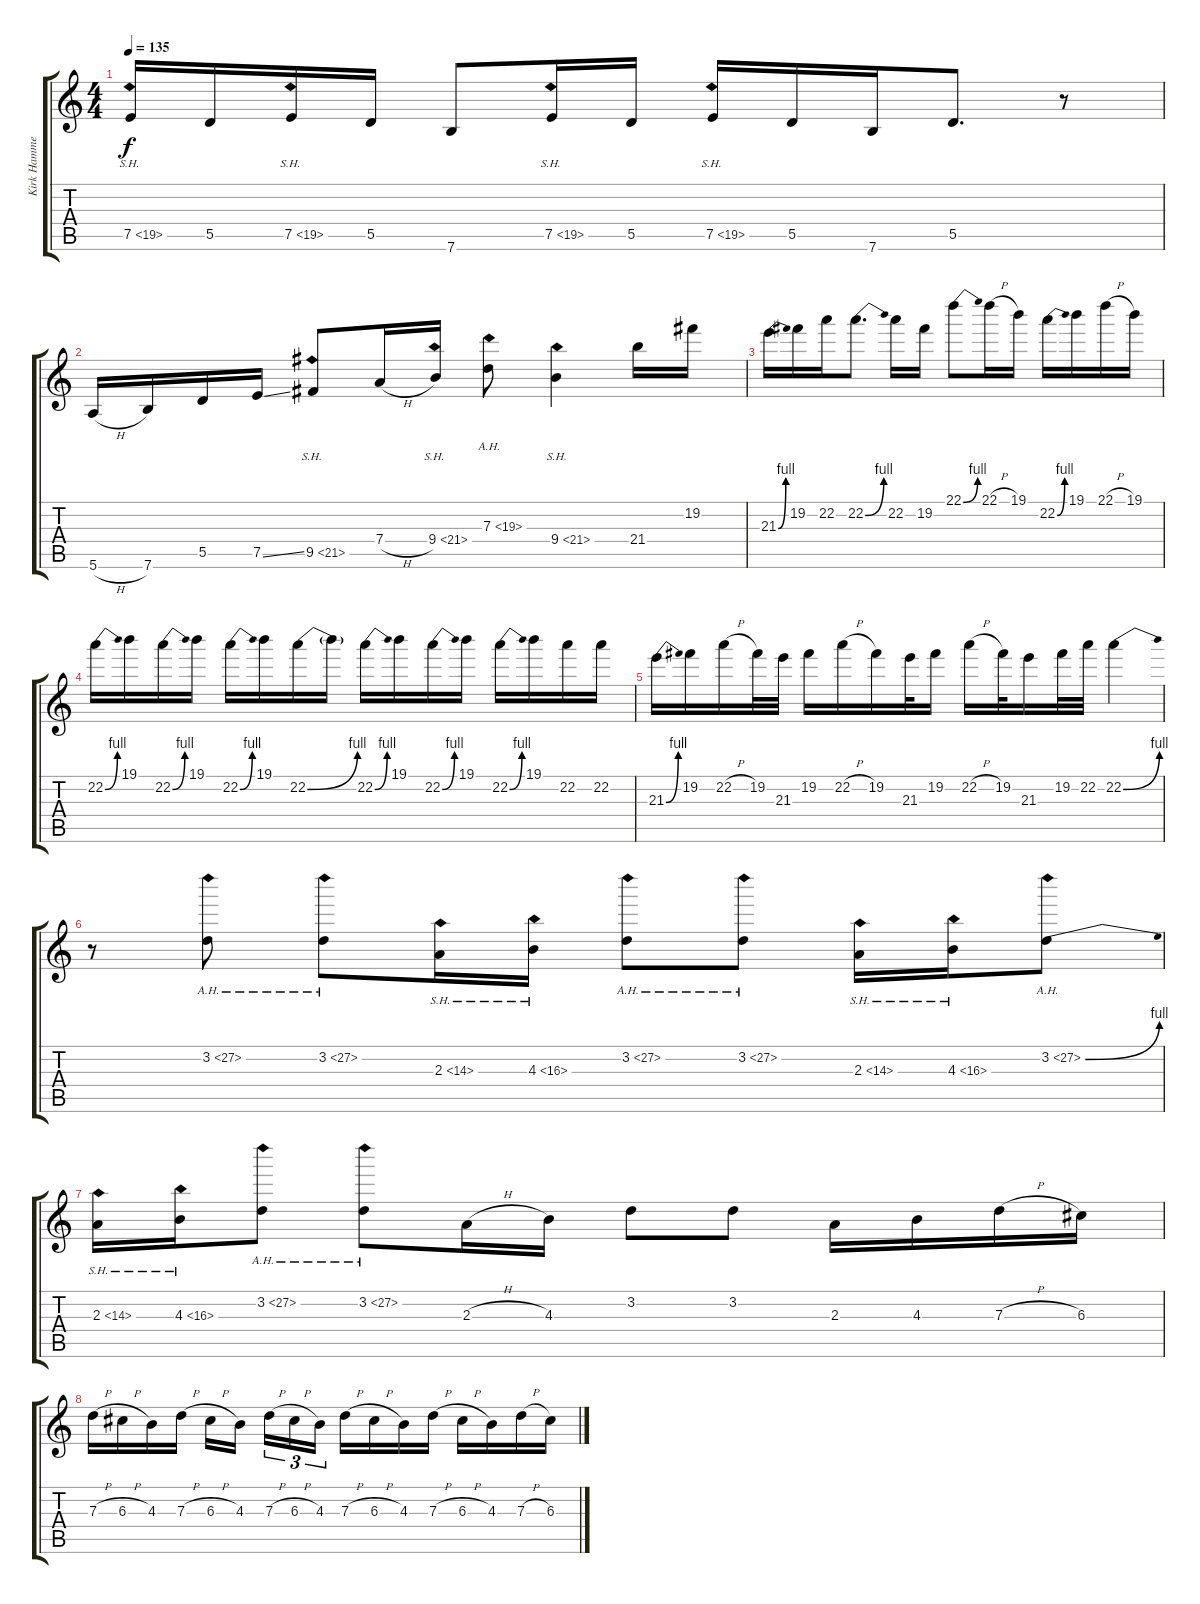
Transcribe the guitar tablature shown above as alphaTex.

\track ("Kirk Hammet" "Kirk Hamme") {instrument distortionguitar}
\staff {score tabs}
\tuning (E4 B3 G3 D3 A2 E2) {hide}
\ts (4 4)
\tempo 135
\clef g2
\ks c
7.5{sh 12}.16{dy f} 5.5.16 7.5{sh 12}.16 5.5.16 7.6.8 7.5{sh 12}.16 5.5.16 7.5{sh 12}.16 5.5.16 7.6.16 5.5.8{d} r.8 |
5.6{h}.16 7.6.16 5.5.16 7.5{ss}.16 9.5{sh 12}.8 7.4{h}.16 9.4{sh 12}.16 7.3{ah 12}.8 9.4{sh 12}.4 21.4.16 19.2.16 |
21.3{be (bend 0 0 60 4)}.16 19.2.16 22.2.16 22.2{be (bend 0 0 60 4)}.8{d} 22.2.16 19.2.16 22.1{be (bend 0 0 60 4)}.8 22.1{h}.16 19.1.16 22.2{be (bend 0 0 60 4)}.16 19.1.16 22.1{h}.16 19.1.16 |
22.2{be (bend 0 0 60 4)}.16 19.1.16 22.2{be (bend 0 0 60 4)}.16 19.1.16 22.2{be (bend 0 0 60 4)}.16 19.1.16 22.2{be (bend 0 0 60 4)}.16 22.2{t}.16 22.2{be (bend 0 0 60 4)}.16 19.1.16 22.2{be (bend 0 0 60 4)}.16 19.1.16 22.2{be (bend 0 0 60 4)}.16 19.1.16 22.2.16 22.2.16 |
21.3{be (bend 0 0 60 4)}.16 19.2.16 22.2{h}.16 19.2.32 21.3.32 19.2.16 22.2{h}.16 19.2.16 21.3.32 19.2.16 22.2{h}.16 19.2.32 21.3.16 19.2.32 22.2.32 22.2{be (bend 0 0 60 4)}.4 |
r.8 3.2{ah 24}.8 3.2{ah 24}.8 2.3{sh 12}.16 4.3{sh 12}.16 3.2{ah 24}.8 3.2{ah 24}.8 2.3{sh 12}.16 4.3{sh 12}.16 3.2{be (bend 0 0 60 4) ah 24}.8 |
2.3{sh 12}.16 4.3{sh 12}.16 3.2{ah 24}.8 3.2{ah 24}.8 2.3{h}.16 4.3.16 3.2.8 3.2.8 2.3.16 4.3.16 7.3{h}.16 6.3.16 |
7.3{h}.16 6.3{h}.16 4.3.16 7.3{h}.16 6.3{h}.16 4.3.16{beam splitsecondary} 7.3{h}.16{tu (3 2)} 6.3{h}.16{tu (3 2)} 4.3.16{tu (3 2)} 7.3{h}.16 6.3{h}.16 4.3.16 7.3{h}.16 6.3{h}.16 4.3.16 7.3{h}.16 6.3{ss}.16
